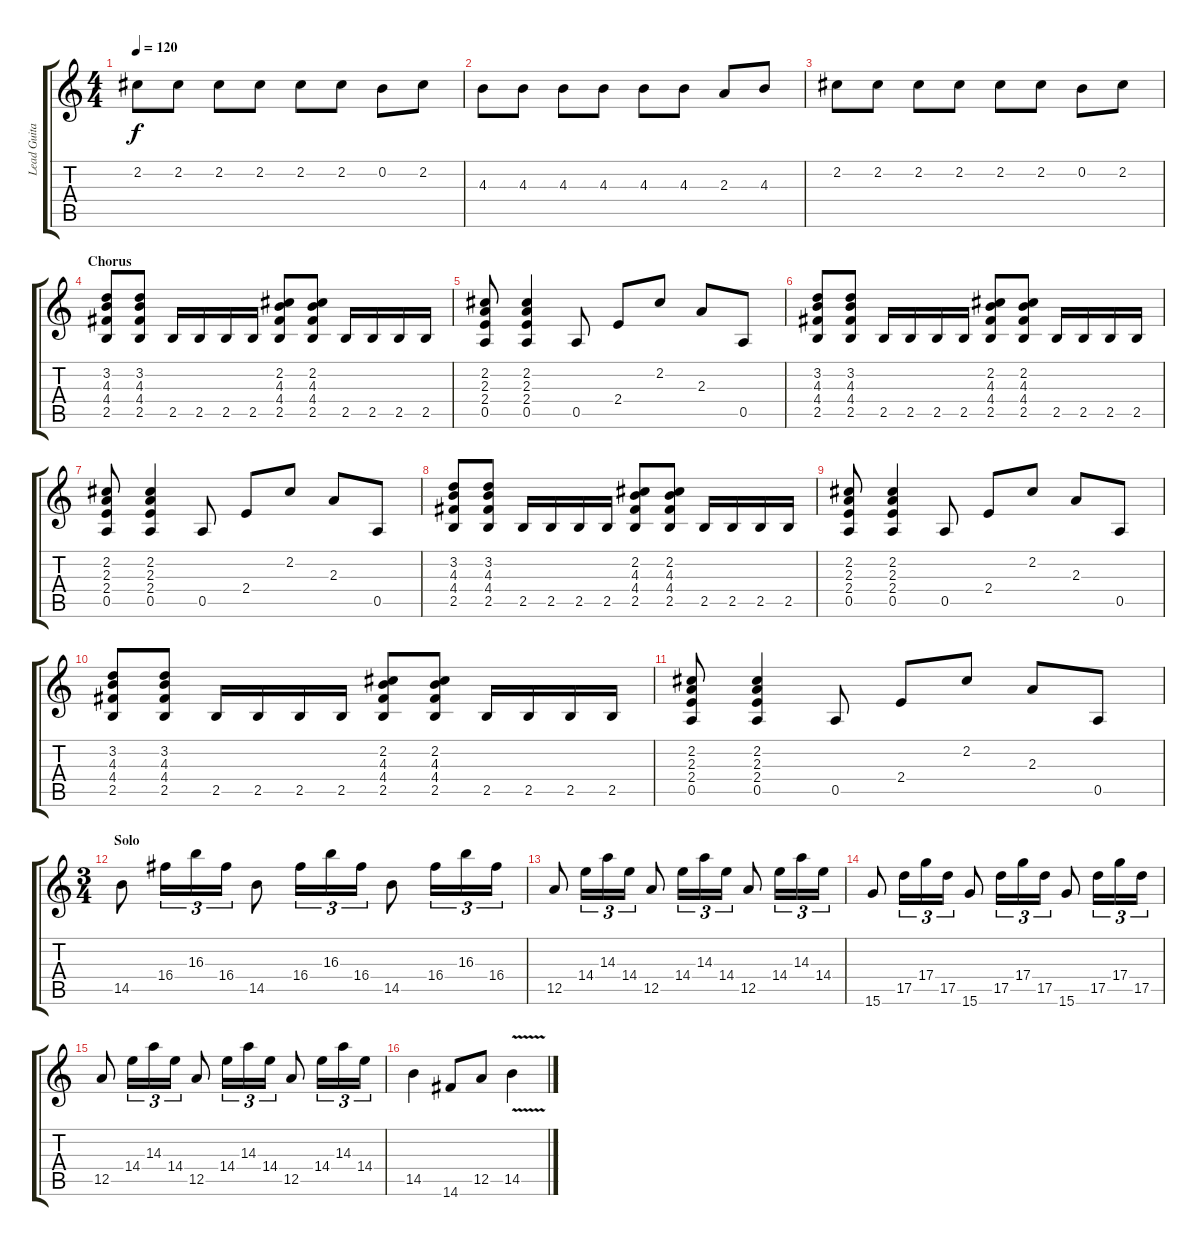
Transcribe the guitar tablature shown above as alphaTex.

\track ("Lead Guitar (Joakim)" "Lead Guita") {instrument distortionguitar}
\staff {score tabs}
\tuning (E4 B3 G3 D3 A2 E2) {hide}
\ts (4 4)
\tempo 120
\clef g2
\ks c
2.2.8{dy f} 2.2.8 2.2.8 2.2.8 2.2.8 2.2.8 0.2.8 2.2.8 |
4.3.8 4.3.8 4.3.8 4.3.8 4.3.8 4.3.8 2.3.8 4.3.8 |
2.2.8 2.2.8 2.2.8 2.2.8 2.2.8 2.2.8 0.2.8 2.2.8 |
\section ("" "Chorus")
(3.2 4.3 4.4 2.5).8 (3.2 4.3 4.4 2.5).8 2.5.16 2.5.16 2.5.16 2.5.16 (2.2 4.3 4.4 2.5).8 (2.2 4.3 4.4 2.5).8 2.5.16 2.5.16 2.5.16 2.5.16 |
(2.2 2.3 2.4 0.5).8 (2.2 2.3 2.4 0.5).4 0.5.8 2.4.8 2.2.8 2.3.8 0.5.8 |
(3.2 4.3 4.4 2.5).8 (3.2 4.3 4.4 2.5).8 2.5.16 2.5.16 2.5.16 2.5.16 (2.2 4.3 4.4 2.5).8 (2.2 4.3 4.4 2.5).8 2.5.16 2.5.16 2.5.16 2.5.16 |
(2.2 2.3 2.4 0.5).8 (2.2 2.3 2.4 0.5).4 0.5.8 2.4.8 2.2.8 2.3.8 0.5.8 |
(3.2 4.3 4.4 2.5).8 (3.2 4.3 4.4 2.5).8 2.5.16 2.5.16 2.5.16 2.5.16 (2.2 4.3 4.4 2.5).8 (2.2 4.3 4.4 2.5).8 2.5.16 2.5.16 2.5.16 2.5.16 |
(2.2 2.3 2.4 0.5).8 (2.2 2.3 2.4 0.5).4 0.5.8 2.4.8 2.2.8 2.3.8 0.5.8 |
(3.2 4.3 4.4 2.5).8 (3.2 4.3 4.4 2.5).8 2.5.16 2.5.16 2.5.16 2.5.16 (2.2 4.3 4.4 2.5).8 (2.2 4.3 4.4 2.5).8 2.5.16 2.5.16 2.5.16 2.5.16 |
(2.2 2.3 2.4 0.5).8 (2.2 2.3 2.4 0.5).4 0.5.8 2.4.8 2.2.8 2.3.8 0.5.8 |
\ts (3 4)
\section ("" "Solo")
14.5.8 16.4.16{tu (3 2)} 16.3.16{tu (3 2)} 16.4.16{tu (3 2)} 14.5.8 16.4.16{tu (3 2)} 16.3.16{tu (3 2)} 16.4.16{tu (3 2)} 14.5.8 16.4.16{tu (3 2)} 16.3.16{tu (3 2)} 16.4.16{tu (3 2)} |
12.5.8 14.4.16{tu (3 2)} 14.3.16{tu (3 2)} 14.4.16{tu (3 2)} 12.5.8 14.4.16{tu (3 2)} 14.3.16{tu (3 2)} 14.4.16{tu (3 2)} 12.5.8 14.4.16{tu (3 2)} 14.3.16{tu (3 2)} 14.4.16{tu (3 2)} |
15.6.8 17.5.16{tu (3 2)} 17.4.16{tu (3 2)} 17.5.16{tu (3 2)} 15.6.8 17.5.16{tu (3 2)} 17.4.16{tu (3 2)} 17.5.16{tu (3 2)} 15.6.8 17.5.16{tu (3 2)} 17.4.16{tu (3 2)} 17.5.16{tu (3 2)} |
12.5.8 14.4.16{tu (3 2)} 14.3.16{tu (3 2)} 14.4.16{tu (3 2)} 12.5.8 14.4.16{tu (3 2)} 14.3.16{tu (3 2)} 14.4.16{tu (3 2)} 12.5.8 14.4.16{tu (3 2)} 14.3.16{tu (3 2)} 14.4.16{tu (3 2)} |
14.5.4 14.6.8 12.5.8 14.5{v}.4
